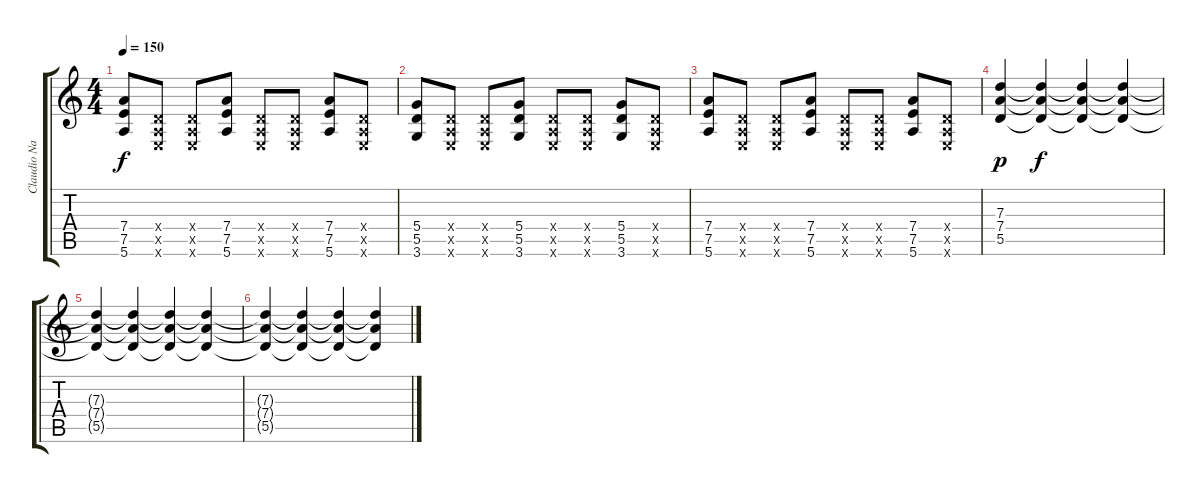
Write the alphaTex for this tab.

\track ("Claudio Narea (Boost FX)" "Claudio Na") {instrument overdrivenguitar}
\staff {score tabs}
\tuning (E4 B3 G3 D3 A2 E2) {hide}
\ts (4 4)
\tempo 150
\clef g2
\ks c
(7.4 7.5 5.6).8{dy f} (0.4{x} 0.5{x} 0.6{x}).8 (0.4{x} 0.5{x} 0.6{x}).8 (7.4 7.5 5.6).8 (0.4{x} 0.5{x} 0.6{x}).8 (0.4{x} 0.5{x} 0.6{x}).8 (7.4 7.5 5.6).8 (0.4{x} 0.5{x} 0.6{x}).8 |
(5.4 5.5 3.6).8 (0.4{x} 0.5{x} 0.6{x}).8 (0.4{x} 0.5{x} 0.6{x}).8 (5.4 5.5 3.6).8 (0.4{x} 0.5{x} 0.6{x}).8 (0.4{x} 0.5{x} 0.6{x}).8 (5.4 5.5 3.6).8 (0.4{x} 0.5{x} 0.6{x}).8 |
(7.4 7.5 5.6).8 (0.4{x} 0.5{x} 0.6{x}).8 (0.4{x} 0.5{x} 0.6{x}).8 (7.4 7.5 5.6).8 (0.4{x} 0.5{x} 0.6{x}).8 (0.4{x} 0.5{x} 0.6{x}).8 (7.4 7.5 5.6).8 (0.4{x} 0.5{x} 0.6{x}).8 |
(7.3 7.4 5.5).4{dy p} (7.3{t} 7.4{t} 5.5{t}).4{dy f volume 10} (7.3{t} 7.4{t} 5.5{t}).4{volume 9} (7.3{t} 7.4{t} 5.5{t}).4{volume 8} |
(7.3{t} 7.4{t} 5.5{t}).4{volume 7} (7.3{t} 7.4{t} 5.5{t}).4{volume 5} (7.3{t} 7.4{t} 5.5{t}).4{volume 4} (7.3{t} 7.4{t} 5.5{t}).4{volume 3} |
(7.3{t} 7.4{t} 5.5{t}).4{volume 2} (7.3{t} 7.4{t} 5.5{t}).4{volume 2} (7.3{t} 7.4{t} 5.5{t}).4{volume 1} (7.3{t} 7.4{t} 5.5{t}).4{volume 0}
